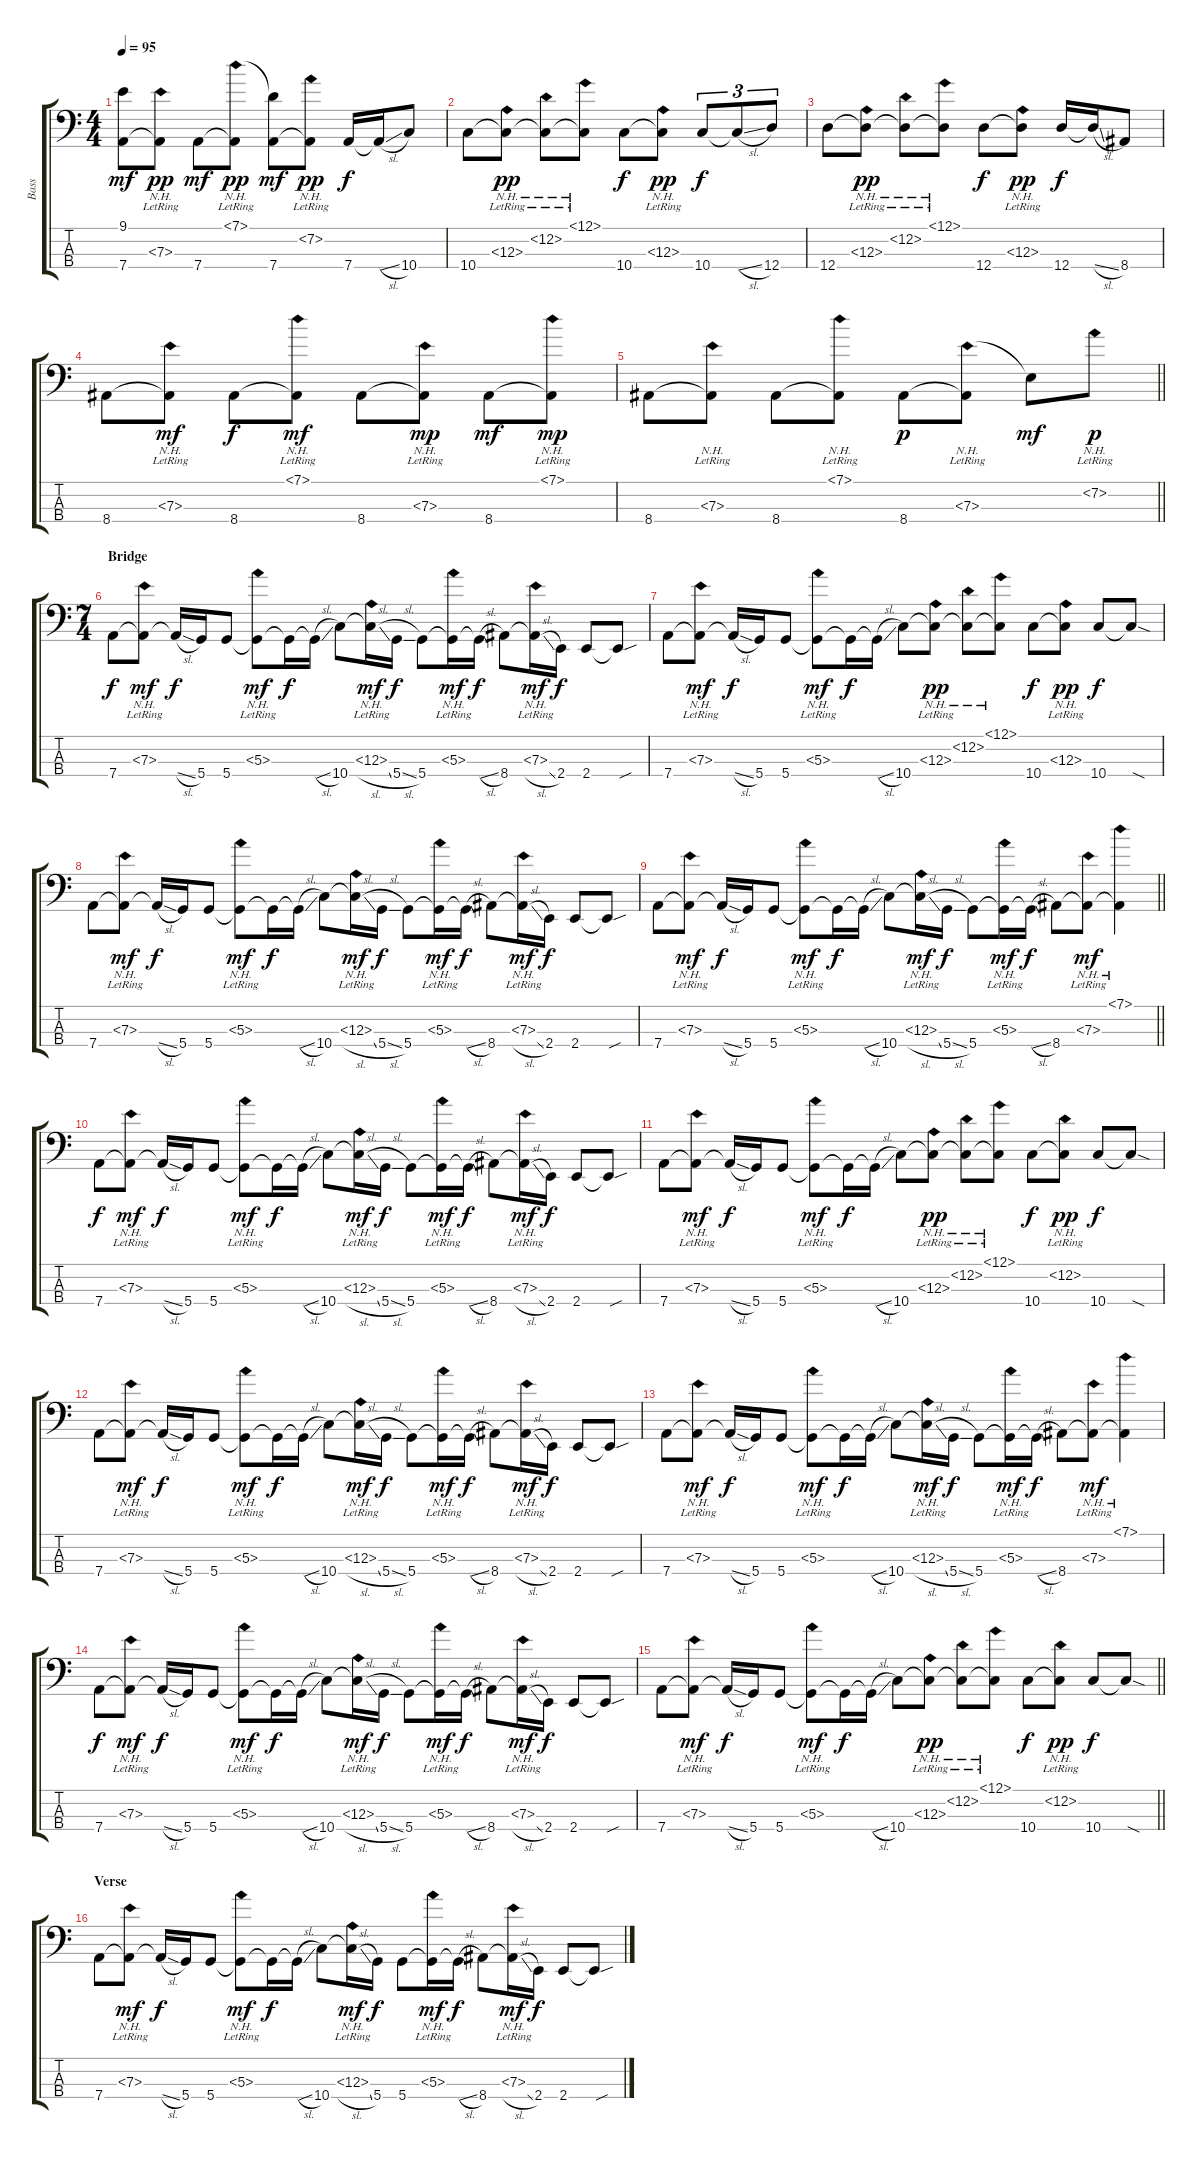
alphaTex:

\track ("Bass" "Bass") {instrument electricbassfinger}
\staff {score tabs}
\tuning (G2 D2 A1 D1) {hide}
\ts (4 4)
\tempo 95
\clef f4
\ks c
(9.1{t} 7.4).8{dy mf} (7.3{nh lr} 7.4{t}).8{dy pp} 7.4.8{dy mf} (7.1{nh lr} 7.4{t}).8{dy pp} (7.1{t} 7.4).8{dy mf} (7.2{nh lr} 7.4{t}).8{dy pp} 7.4.16{dy f} 7.4{sl t}.16 10.4.8 |
10.4.8 (12.3{nh lr} 10.4{t}).8{dy pp} (12.2{nh lr} 10.4{t}).8 (12.1{nh lr} 10.4{t}).8 10.4.8{dy f} (12.3{nh lr} 10.4{t}).8{dy pp} 10.4.8{tu (3 2) dy f} 10.4{sl t}.8{tu (3 2)} 12.4.8{tu (3 2)} |
12.4.8 (12.3{nh lr} 12.4{t}).8{dy pp} (12.2{nh lr} 12.4{t}).8 (12.1{nh lr} 12.4{t}).8 12.4.8{dy f} (12.3{nh lr} 12.4{t}).8{dy pp} 12.4.16{dy f} 12.4{sl t}.16 8.4.8 |
8.4.8 (7.3{nh lr} 8.4{t}).8{dy mf} 8.4.8{dy f} (7.1{nh lr} 8.4{t}).8{dy mf} 8.4.8 (7.3{nh lr} 8.4{t}).8{dy mp} 8.4.8{dy mf} (7.1{nh lr} 8.4{t}).8{dy mp} |
\barLineRight lightlight
8.4.8 (7.3{nh lr} 8.4{t}).8 8.4.8 (7.1{nh lr} 8.4{t}).8 8.4.8{dy p} (7.3{nh lr} 8.4{t}).8 7.3{t}.8{dy mf} 7.2{nh lr}.8{dy p} |
\ts (7 4)
\section ("" "Bridge")
7.4.8{dy f} (7.3{nh lr} 7.4{t}).8{dy mf} 7.4{sl t}.16{dy f} 5.4.16 5.4.8 (5.3{nh lr} 5.4{t}).8{dy mf} 5.4{t}.16{dy f} 5.4{sl t}.16 10.4.8 (12.3{nh lr} 10.4{sl t}).16{dy mf} 5.4{sl}.16{dy f} 5.4.8 (5.3{nh lr} 5.4{t}).16{dy mf} 5.4{sl t}.16{dy f} 8.4.8 (7.3{nh lr} 8.4{sl t}).16{dy mf} 2.4.16{dy f} 2.4.8 2.4{sou t}.8 |
7.4.8 (7.3{nh lr} 7.4{t}).8{dy mf} 7.4{sl t}.16{dy f} 5.4.16 5.4.8 (5.3{nh lr} 5.4{t}).8{dy mf} 5.4{t}.16{dy f} 5.4{sl t}.16 10.4.8 (12.3{nh lr} 10.4{t}).8{dy pp} (12.2{nh} 10.4{t}).8 (12.1{nh} 10.4{t}).8 10.4.8{dy f} (12.3{nh lr} 10.4{t}).8{dy pp} 10.4.8{dy f} 10.4{sod t}.8 |
7.4.8 (7.3{nh lr} 7.4{t}).8{dy mf} 7.4{sl t}.16{dy f} 5.4.16 5.4.8 (5.3{nh lr} 5.4{t}).8{dy mf} 5.4{t}.16{dy f} 5.4{sl t}.16 10.4.8 (12.3{nh lr} 10.4{sl t}).16{dy mf} 5.4{sl}.16{dy f} 5.4.8 (5.3{nh lr} 5.4{t}).16{dy mf} 5.4{sl t}.16{dy f} 8.4.8 (7.3{nh lr} 8.4{sl t}).16{dy mf} 2.4.16{dy f} 2.4.8 2.4{sou t}.8 |
\barLineRight lightlight
7.4.8 (7.3{nh lr} 7.4{t}).8{dy mf} 7.4{sl t}.16{dy f} 5.4.16 5.4.8 (5.3{nh lr} 5.4{t}).8{dy mf} 5.4{t}.16{dy f} 5.4{sl t}.16 10.4.8 (12.3{nh lr} 10.4{sl t}).16{dy mf} 5.4{sl}.16{dy f} 5.4.8 (5.3{nh lr} 5.4{t}).16{dy mf} 5.4{sl t}.16{dy f} 8.4.8 (7.3{nh lr} 8.4{t}).8{dy mf} (7.1{nh lr} 8.4{t}).4 |
\section ("" "")
7.4.8{dy f} (7.3{nh lr} 7.4{t}).8{dy mf} 7.4{sl t}.16{dy f} 5.4.16 5.4.8 (5.3{nh lr} 5.4{t}).8{dy mf} 5.4{t}.16{dy f} 5.4{sl t}.16 10.4.8 (12.3{nh lr} 10.4{sl t}).16{dy mf} 5.4{sl}.16{dy f} 5.4.8 (5.3{nh lr} 5.4{t}).16{dy mf} 5.4{sl t}.16{dy f} 8.4.8 (7.3{nh lr} 8.4{sl t}).16{dy mf} 2.4.16{dy f} 2.4.8 2.4{sou t}.8 |
7.4.8 (7.3{nh lr} 7.4{t}).8{dy mf} 7.4{sl t}.16{dy f} 5.4.16 5.4.8 (5.3{nh lr} 5.4{t}).8{dy mf} 5.4{t}.16{dy f} 5.4{sl t}.16 10.4.8 (12.3{nh lr} 10.4{t}).8{dy pp} (12.2{nh lr} 10.4{t}).8 (12.1{nh lr} 10.4{t}).8 10.4.8{dy f} (12.2{nh lr} 10.4{t}).8{dy pp} 10.4.8{dy f} 10.4{sod t}.8 |
7.4.8 (7.3{nh lr} 7.4{t}).8{dy mf} 7.4{sl t}.16{dy f} 5.4.16 5.4.8 (5.3{nh lr} 5.4{t}).8{dy mf} 5.4{t}.16{dy f} 5.4{sl t}.16 10.4.8 (12.3{nh lr} 10.4{sl t}).16{dy mf} 5.4{sl}.16{dy f} 5.4.8 (5.3{nh lr} 5.4{t}).16{dy mf} 5.4{sl t}.16{dy f} 8.4.8 (7.3{nh lr} 8.4{sl t}).16{dy mf} 2.4.16{dy f} 2.4.8 2.4{sou t}.8 |
7.4.8 (7.3{nh lr} 7.4{t}).8{dy mf} 7.4{sl t}.16{dy f} 5.4.16 5.4.8 (5.3{nh lr} 5.4{t}).8{dy mf} 5.4{t}.16{dy f} 5.4{sl t}.16 10.4.8 (12.3{nh lr} 10.4{sl t}).16{dy mf} 5.4{sl}.16{dy f} 5.4.8 (5.3{nh lr} 5.4{t}).16{dy mf} 5.4{sl t}.16{dy f} 8.4.8 (7.3{nh lr} 8.4{t}).8{dy mf} (7.1{nh lr} 8.4{t}).4 |
7.4.8{dy f} (7.3{nh lr} 7.4{t}).8{dy mf} 7.4{sl t}.16{dy f} 5.4.16 5.4.8 (5.3{nh lr} 5.4{t}).8{dy mf} 5.4{t}.16{dy f} 5.4{sl t}.16 10.4.8 (12.3{nh lr} 10.4{sl t}).16{dy mf} 5.4{sl}.16{dy f} 5.4.8 (5.3{nh lr} 5.4{t}).16{dy mf} 5.4{sl t}.16{dy f} 8.4.8 (7.3{nh lr} 8.4{sl t}).16{dy mf} 2.4.16{dy f} 2.4.8 2.4{sou t}.8 |
\barLineRight lightlight
7.4.8 (7.3{nh lr} 7.4{t}).8{dy mf} 7.4{sl t}.16{dy f} 5.4.16 5.4.8 (5.3{nh lr} 5.4{t}).8{dy mf} 5.4{t}.16{dy f} 5.4{sl t}.16 10.4.8 (12.3{nh lr} 10.4{t}).8{dy pp} (12.2{nh lr} 10.4{t}).8 (12.1{nh lr} 10.4{t}).8 10.4.8{dy f} (12.2{nh lr} 10.4{t}).8{dy pp} 10.4.8{dy f} 10.4{sod t}.8 |
\section ("" "Verse")
7.4.8 (7.3{nh lr} 7.4{t}).8{dy mf} 7.4{sl t}.16{dy f} 5.4.16 5.4.8 (5.3{nh lr} 5.4{t}).8{dy mf} 5.4{t}.16{dy f} 5.4{sl t}.16 10.4.8 (12.3{nh lr} 10.4{sl t}).16{dy mf} 5.4.16{dy f} 5.4.8 (5.3{nh lr} 5.4{t}).16{dy mf} 5.4{sl t}.16{dy f} 8.4.8 (7.3{nh lr} 8.4{sl t}).16{dy mf} 2.4.16{dy f} 2.4.8 2.4{sou t}.8
